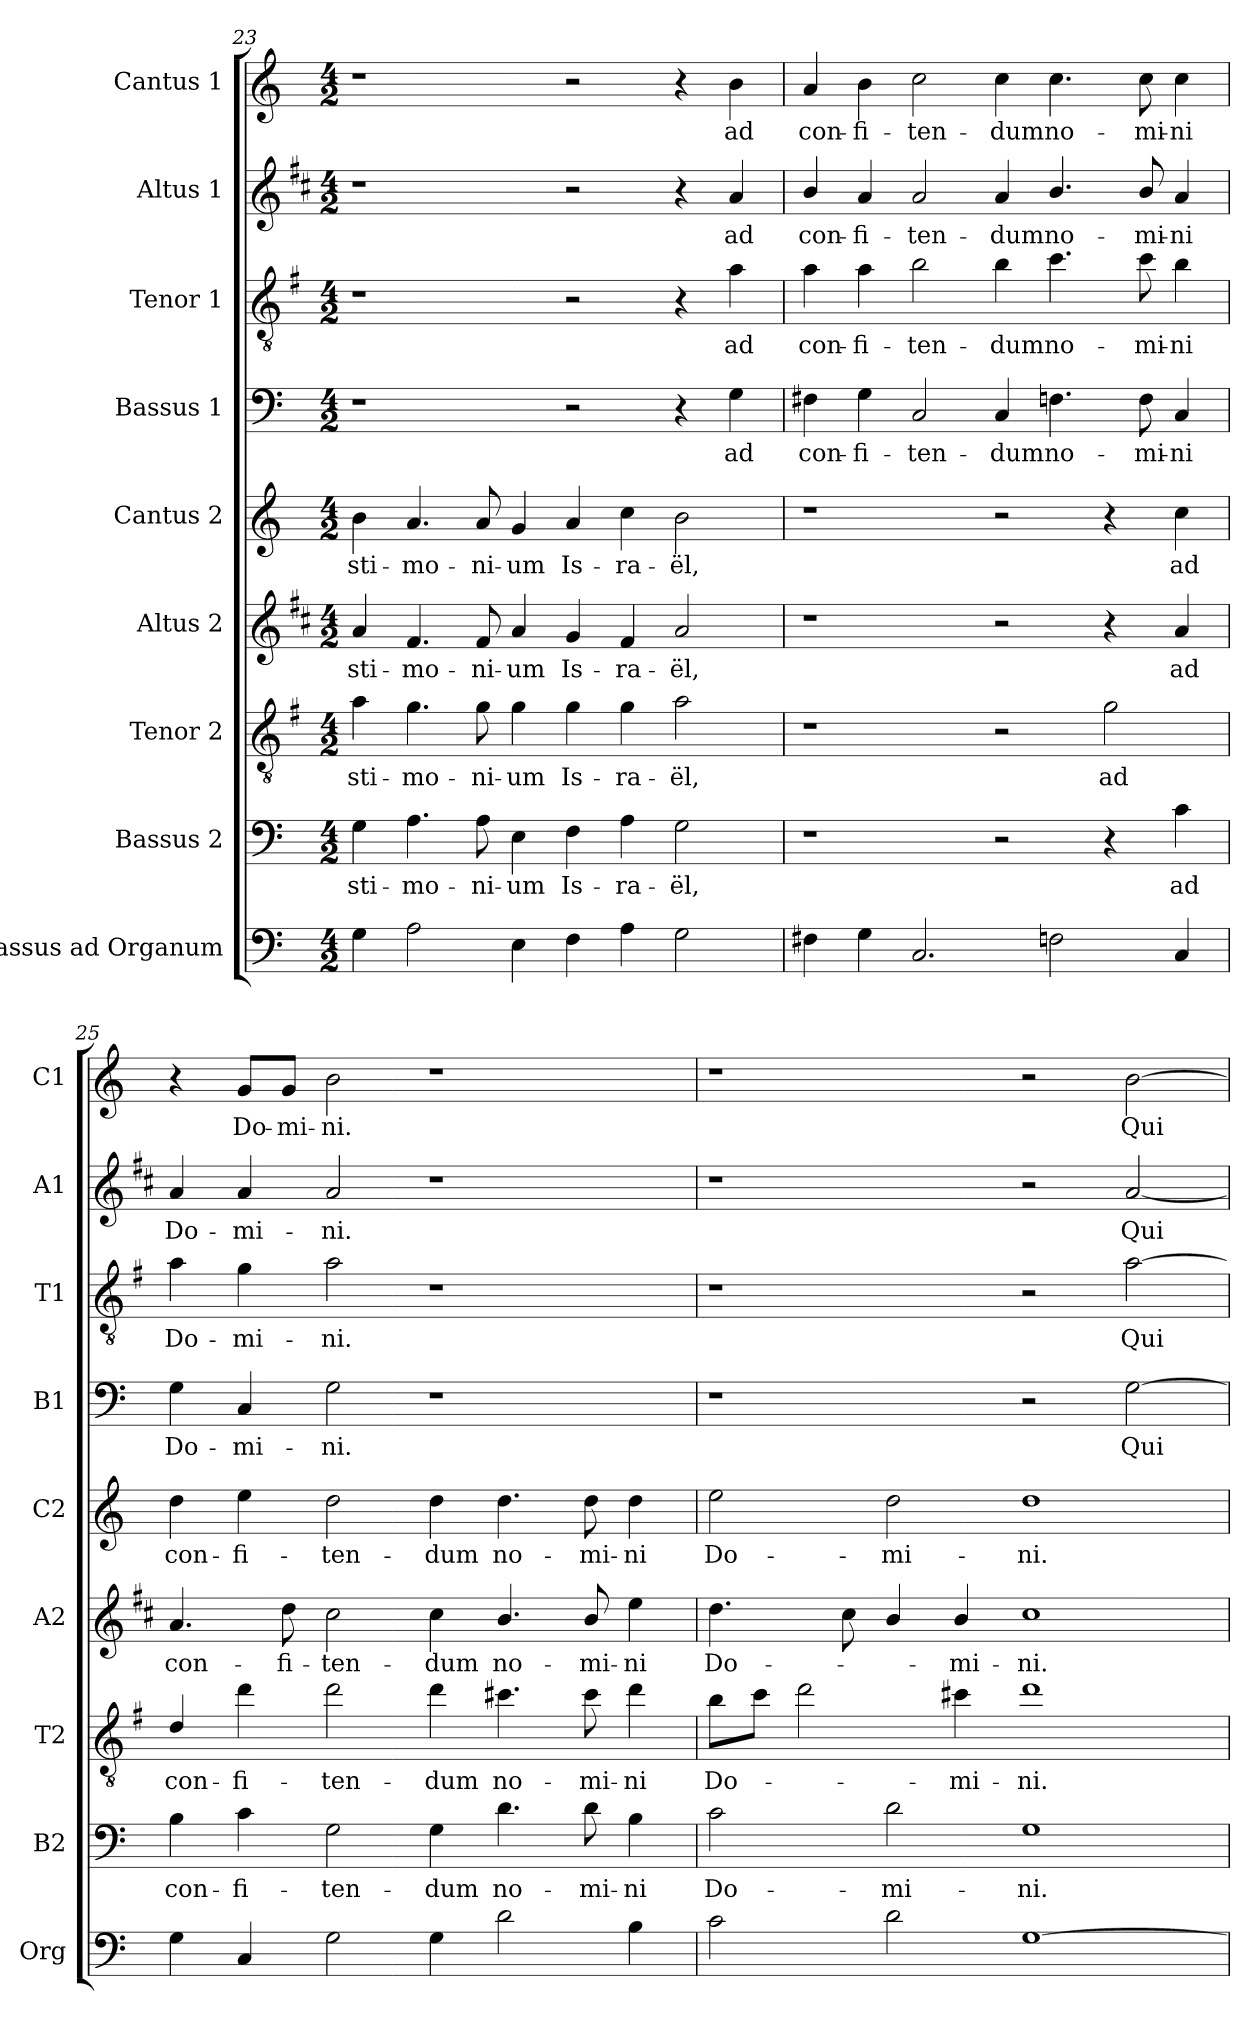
**kern	**kern	**text	**kern	**text	**kern	**text	**kern	**text	**kern	**text	**kern	**text	**kern	**text	**kern	**text
*part9	*part8	*part8	*part7	*part7	*part6	*part6	*part5	*part5	*part4	*part4	*part3	*part3	*part2	*part2	*part1	*part1
*staff9	*staff8	*staff8	*staff7	*staff7	*staff6	*staff6	*staff5	*staff5	*staff4	*staff4	*staff3	*staff3	*staff2	*staff2	*staff1	*staff1
*I"Bassus ad Organum	*I"Bassus 2	*	*I"Tenor 2	*	*I"Altus 2	*	*I"Cantus 2	*	*I"Bassus 1	*	*I"Tenor 1	*	*I"Altus 1	*	*I"Cantus 1	*
*I'Org	*I'B2	*	*I'T2	*	*I'A2	*	*I'C2	*	*I'B1	*	*I'T1	*	*I'A1	*	*I'C1	*
*clefF4	*clefF4	*	*clefGv2	*	*clefG2	*	*clefG2	*	*clefF4	*	*clefGv2	*	*clefG2	*	*clefG2	*
*	*	*	*ITrd4c7	*	*ITrd1c2	*	*	*	*	*	*ITrd4c7	*	*ITrd1c2	*	*	*
*k[]	*k[]	*	*k[]	*	*k[]	*	*k[]	*	*k[]	*	*k[]	*	*k[]	*	*k[]	*
*C:	*C:	*	*C:	*	*C:	*	*C:	*	*C:	*	*C:	*	*C:	*	*C:	*
*M4/2	*M4/2	*	*M4/2	*	*M4/2	*	*M4/2	*	*M4/2	*	*M4/2	*	*M4/2	*	*M4/2	*
=23	=23	=23	=23	=23	=23	=23	=23	=23	=23	=23	=23	=23	=23	=23	=23	=23
!	!	!LO:LY:b	!	!LO:LY:b	!	!LO:LY:b	!	!LO:LY:b	!	!	!	!	!	!	!	!
4G\	4G\	-sti-	4d\	-sti-	4g/	-sti-	4b\	-sti-	1r	.	1r	.	1r	.	1r	.
!	!	!LO:LY:b	!	!LO:LY:b	!	!LO:LY:b	!	!LO:LY:b	!	!	!	!	!	!	!	!
2A\	4.A\	-mo-	4.c\	-mo-	4.e/	-mo-	4.a/	-mo-	.	.	.	.	.	.	.	.
!	!	!LO:LY:b	!	!LO:LY:b	!	!LO:LY:b	!	!LO:LY:b	!	!	!	!	!	!	!	!
.	8A\	-ni-	8c\	-ni-	8e/	-ni-	8a/	-ni-	.	.	.	.	.	.	.	.
!	!	!LO:LY:b	!	!LO:LY:b	!	!LO:LY:b	!	!LO:LY:b	!	!	!	!	!	!	!	!
4E\	4E\	-um	4c\	-um	4g/	-um	4g/	-um	.	.	.	.	.	.	.	.
!	!	!LO:LY:b	!	!LO:LY:b	!	!LO:LY:b	!	!LO:LY:b	!	!	!	!	!	!	!	!
4F\	4F\	Is-	4c\	Is-	4f/	Is-	4a/	Is-	2r	.	2r	.	2r	.	2r	.
!	!	!LO:LY:b	!	!LO:LY:b	!	!LO:LY:b	!	!LO:LY:b	!	!	!	!	!	!	!	!
4A\	4A\	-ra-	4c\	-ra-	4e/	-ra-	4cc\	-ra-	.	.	.	.	.	.	.	.
!	!	!LO:LY:b	!	!LO:LY:b	!	!LO:LY:b	!	!LO:LY:b	!	!	!	!	!	!	!	!
2G\	2G\	-ël,	2d\	-ël,	2g/	-ël,	2b\	-ël,	4r	.	4r	.	4r	.	4r	.
!	!	!	!	!	!	!	!	!	!	!LO:LY:b	!	!LO:LY:b	!	!LO:LY:b	!	!LO:LY:b
.	.	.	.	.	.	.	.	.	4G\	ad	4d\	ad	4g/	ad	4b\	ad
=24	=24	=24	=24	=24	=24	=24	=24	=24	=24	=24	=24	=24	=24	=24	=24	=24
!	!	!	!	!	!	!	!	!	!	!LO:LY:b	!	!LO:LY:b	!	!LO:LY:b	!	!LO:LY:b
4F#X\	1r	.	1r	.	1r	.	1r	.	4F#X\	con-	4d\	con-	4a/	con-	4a/	con-
!	!	!	!	!	!	!	!	!	!	!LO:LY:b	!	!LO:LY:b	!	!LO:LY:b	!	!LO:LY:b
4G\	.	.	.	.	.	.	.	.	4G\	-fi-	4d\	-fi-	4g/	-fi-	4b\	-fi-
!	!	!	!	!	!	!	!	!	!	!LO:LY:b	!	!LO:LY:b	!	!LO:LY:b	!	!LO:LY:b
2.C/	.	.	.	.	.	.	.	.	2C/	-ten-	2e\	-ten-	2g/	-ten-	2cc\	-ten-
!	!	!	!	!	!	!	!	!	!	!LO:LY:b	!	!LO:LY:b	!	!LO:LY:b	!	!LO:LY:b
.	2r	.	2r	.	2r	.	2r	.	4C/	-dum	4e\	-dum	4g/	-dum	4cc\	-dum
!	!	!	!	!	!	!	!	!	!	!LO:LY:b	!	!LO:LY:b	!	!LO:LY:b	!	!LO:LY:b
2Fn\	.	.	.	.	.	.	.	.	4.Fn\	no-	4.f\	no-	4.a/	no-	4.cc\	no-
!	!	!	!	!LO:LY:b	!	!	!	!	!	!	!	!	!	!	!	!
.	4r	.	2c\	ad	4r	.	4r	.	.	.	.	.	.	.	.	.
!	!	!	!	!	!	!	!	!	!	!LO:LY:b	!	!LO:LY:b	!	!LO:LY:b	!	!LO:LY:b
.	.	.	.	.	.	.	.	.	8F\	-mi-	8f\	-mi-	8a/	-mi-	8cc\	-mi-
!	!	!LO:LY:b	!	!	!	!LO:LY:b	!	!LO:LY:b	!	!LO:LY:b	!	!LO:LY:b	!	!LO:LY:b	!	!LO:LY:b
4C/	4c\	ad	.	.	4g/	ad	4cc\	ad	4C/	-ni	4e\	-ni	4g/	-ni	4cc\	-ni
!!LO:LB:g=z
=25	=25	=25	=25	=25	=25	=25	=25	=25	=25	=25	=25	=25	=25	=25	=25	=25
!	!	!LO:LY:b	!	!LO:LY:b	!	!LO:LY:b	!	!LO:LY:b	!	!LO:LY:b	!	!LO:LY:b	!	!LO:LY:b	!	!
4G\	4B\	con-	4G/	con-	4.g/	con-	4dd\	con-	4G\	Do-	4d\	Do-	4g/	Do-	4r	.
!	!	!LO:LY:b	!	!LO:LY:b	!	!	!	!LO:LY:b	!	!LO:LY:b	!	!LO:LY:b	!	!LO:LY:b	!	!LO:LY:b
4C/	4c\	-fi-	4g\	-fi-	.	.	4ee\	-fi-	4C/	-mi-	4c\	-mi-	4g/	-mi-	8g/L	Do-
!	!	!	!	!	!	!LO:LY:b	!	!	!	!	!	!	!	!	!	!LO:LY:b
.	.	.	.	.	8cc\	-fi-	.	.	.	.	.	.	.	.	8g/J	-mi-
!	!	!LO:LY:b	!	!LO:LY:b	!	!LO:LY:b	!	!LO:LY:b	!	!LO:LY:b	!	!LO:LY:b	!	!LO:LY:b	!	!LO:LY:b
2G\	2G\	-ten-	2g\	-ten-	2b\	-ten-	2dd\	-ten-	2G\	-ni.	2d\	-ni.	2g/	-ni.	2b\	-ni.
!	!	!LO:LY:b	!	!LO:LY:b	!	!LO:LY:b	!	!LO:LY:b	!	!	!	!	!	!	!	!
4G\	4G\	-dum	4g\	-dum	4b\	-dum	4dd\	-dum	1r	.	1r	.	1r	.	1r	.
!	!	!LO:LY:b	!	!LO:LY:b	!	!LO:LY:b	!	!LO:LY:b	!	!	!	!	!	!	!	!
2d\	4.d\	no-	4.f#X\	no-	4.a/	no-	4.dd\	no-	.	.	.	.	.	.	.	.
!	!	!LO:LY:b	!	!LO:LY:b	!	!LO:LY:b	!	!LO:LY:b	!	!	!	!	!	!	!	!
.	8d\	-mi-	8f#\	-mi-	8a/	-mi-	8dd\	-mi-	.	.	.	.	.	.	.	.
!	!	!LO:LY:b	!	!LO:LY:b	!	!LO:LY:b	!	!LO:LY:b	!	!	!	!	!	!	!	!
4B\	4B\	-ni	4g\	-ni	4dd\	-ni	4dd\	-ni	.	.	.	.	.	.	.	.
=26	=26	=26	=26	=26	=26	=26	=26	=26	=26	=26	=26	=26	=26	=26	=26	=26
!	!	!LO:LY:b	!	!LO:LY:b	!	!LO:LY:b	!	!LO:LY:b	!	!	!	!	!	!	!	!
2c\	2c\	Do-	8e\L	Do-	4.cc\	Do-	2ee\	Do-	1r	.	1r	.	1r	.	1r	.
.	.	.	8f\J	.	.	.	.	.	.	.	.	.	.	.	.	.
.	.	.	2g\	.	.	.	.	.	.	.	.	.	.	.	.	.
.	.	.	.	.	8b\	.	.	.	.	.	.	.	.	.	.	.
!	!	!LO:LY:b	!	!	!	!	!	!LO:LY:b	!	!	!	!	!	!	!	!
2d\	2d\	-mi-	.	.	4a/	.	2dd\	-mi-	.	.	.	.	.	.	.	.
!	!	!	!	!LO:LY:b	!	!LO:LY:b	!	!	!	!	!	!	!	!	!	!
.	.	.	4f#X\	-mi-	4a/	-mi-	.	.	.	.	.	.	.	.	.	.
!	!	!LO:LY:b	!	!LO:LY:b	!	!LO:LY:b	!	!LO:LY:b	!	!	!	!	!	!	!	!
[1G	1G	-ni.	1g	-ni.	1b	-ni.	1dd	-ni.	2r	.	2r	.	2r	.	2r	.
!	!	!	!	!	!	!	!	!	!	!LO:LY:b	!	!LO:LY:b	!	!LO:LY:b	!	!LO:LY:b
.	.	.	.	.	.	.	.	.	[2G\	Qui-	[2d\	Qui-	[2g/	Qui-	[2b\	Qui-
=	=	=	=	=	=	=	=	=	=	=	=	=	=	=	=	=
*-	*-	*-	*-	*-	*-	*-	*-	*-	*-	*-	*-	*-	*-	*-	*-	*-
